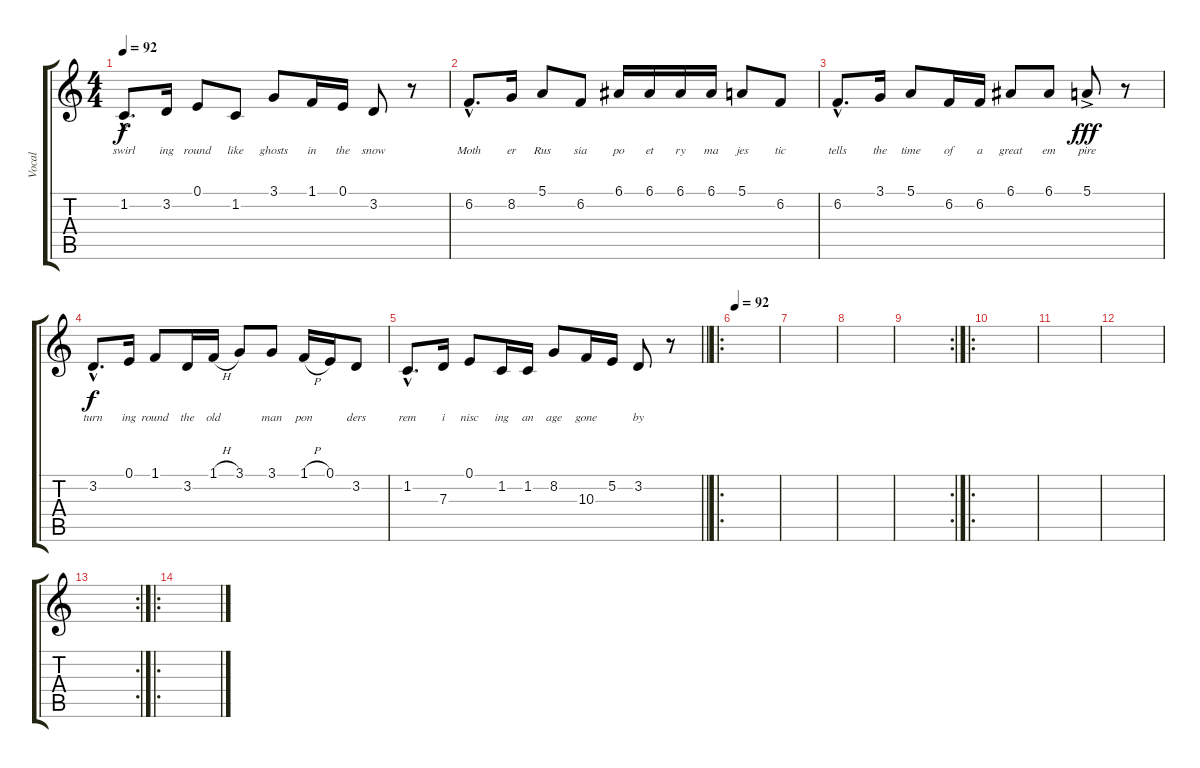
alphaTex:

\track ("Vocal" "Vocal") {instrument rockorgan}
\staff {score tabs}
\tuning (E4 B3 G3 D3 A2 E2) {hide}
\ts (4 4)
\tempo 92
\clef g2
\ks c
1.2{hac}.8{d lyrics (0 "swirl") lyrics (1 "") lyrics (2 "") lyrics (3 "") lyrics (4 "") dy f} 3.2.16{lyrics (0 "ing") lyrics (1 "") lyrics (2 "") lyrics (3 "") lyrics (4 "")} 0.1.8{lyrics (0 "round") lyrics (1 "") lyrics (2 "") lyrics (3 "") lyrics (4 "")} 1.2.8{lyrics (0 "like") lyrics (1 "") lyrics (2 "") lyrics (3 "") lyrics (4 "")} 3.1.8{lyrics (0 "ghosts") lyrics (1 "") lyrics (2 "") lyrics (3 "") lyrics (4 "")} 1.1.16{lyrics (0 "in") lyrics (1 "") lyrics (2 "") lyrics (3 "") lyrics (4 "")} 0.1.16{lyrics (0 "the") lyrics (1 "") lyrics (2 "") lyrics (3 "") lyrics (4 "")} 3.2.8{lyrics (0 "snow") lyrics (1 "") lyrics (2 "") lyrics (3 "") lyrics (4 "")} r.8 |
6.2{hac}.8{d lyrics (0 "Moth") lyrics (1 "") lyrics (2 "") lyrics (3 "") lyrics (4 "")} 8.2.16{lyrics (0 "er") lyrics (1 "") lyrics (2 "") lyrics (3 "") lyrics (4 "")} 5.1.8{lyrics (0 "Rus") lyrics (1 "") lyrics (2 "") lyrics (3 "") lyrics (4 "")} 6.2.8{lyrics (0 "sia") lyrics (1 "") lyrics (2 "") lyrics (3 "") lyrics (4 "")} 6.1.16{lyrics (0 "po") lyrics (1 "") lyrics (2 "") lyrics (3 "") lyrics (4 "")} 6.1.16{lyrics (0 "et") lyrics (1 "") lyrics (2 "") lyrics (3 "") lyrics (4 "")} 6.1.16{lyrics (0 "ry") lyrics (1 "") lyrics (2 "") lyrics (3 "") lyrics (4 "")} 6.1.16{lyrics (0 "ma") lyrics (1 "") lyrics (2 "") lyrics (3 "") lyrics (4 "")} 5.1.8{lyrics (0 "jes") lyrics (1 "") lyrics (2 "") lyrics (3 "") lyrics (4 "")} 6.2.8{lyrics (0 "tic") lyrics (1 "") lyrics (2 "") lyrics (3 "") lyrics (4 "")} |
6.2{hac}.8{d lyrics (0 "tells") lyrics (1 "") lyrics (2 "") lyrics (3 "") lyrics (4 "")} 3.1.16{lyrics (0 "the") lyrics (1 "") lyrics (2 "") lyrics (3 "") lyrics (4 "")} 5.1.8{lyrics (0 "time") lyrics (1 "") lyrics (2 "") lyrics (3 "") lyrics (4 "")} 6.2.16{lyrics (0 "of") lyrics (1 "") lyrics (2 "") lyrics (3 "") lyrics (4 "")} 6.2.16{lyrics (0 "a") lyrics (1 "") lyrics (2 "") lyrics (3 "") lyrics (4 "")} 6.1.8{lyrics (0 "great") lyrics (1 "") lyrics (2 "") lyrics (3 "") lyrics (4 "")} 6.1.8{lyrics (0 "em") lyrics (1 "") lyrics (2 "") lyrics (3 "") lyrics (4 "")} 5.1{ac}.8{lyrics (0 "pire") lyrics (1 "") lyrics (2 "") lyrics (3 "") lyrics (4 "") dy fff} r.8 |
3.2{hac}.8{d lyrics (0 "turn") lyrics (1 "") lyrics (2 "") lyrics (3 "") lyrics (4 "") dy f} 0.1.16{lyrics (0 "ing") lyrics (1 "") lyrics (2 "") lyrics (3 "") lyrics (4 "")} 1.1.8{lyrics (0 "round") lyrics (1 "") lyrics (2 "") lyrics (3 "") lyrics (4 "")} 3.2.16{lyrics (0 "the") lyrics (1 "") lyrics (2 "") lyrics (3 "") lyrics (4 "")} 1.1{h}.16{lyrics (0 "old") lyrics (1 "") lyrics (2 "") lyrics (3 "") lyrics (4 "")} 3.1.8{lyrics (0 "") lyrics (1 "") lyrics (2 "") lyrics (3 "") lyrics (4 "")} 3.1.8{lyrics (0 "man") lyrics (1 "") lyrics (2 "") lyrics (3 "") lyrics (4 "")} 1.1{h}.16{lyrics (0 "pon") lyrics (1 "") lyrics (2 "") lyrics (3 "") lyrics (4 "")} 0.1.16{lyrics (0 "") lyrics (1 "") lyrics (2 "") lyrics (3 "") lyrics (4 "")} 3.2.8{lyrics (0 "ders") lyrics (1 "") lyrics (2 "") lyrics (3 "") lyrics (4 "")} |
\barLineRight lightlight
1.2{hac}.8{d lyrics (0 "rem") lyrics (1 "") lyrics (2 "") lyrics (3 "") lyrics (4 "")} 7.3.16{lyrics (0 "i") lyrics (1 "") lyrics (2 "") lyrics (3 "") lyrics (4 "")} 0.1.8{lyrics (0 "nisc") lyrics (1 "") lyrics (2 "") lyrics (3 "") lyrics (4 "")} 1.2.16{lyrics (0 "ing") lyrics (1 "") lyrics (2 "") lyrics (3 "") lyrics (4 "")} 1.2.16{lyrics (0 "an") lyrics (1 "") lyrics (2 "") lyrics (3 "") lyrics (4 "")} 8.2.8{lyrics (0 "age") lyrics (1 "") lyrics (2 "") lyrics (3 "") lyrics (4 "")} 10.3.16{lyrics (0 "gone") lyrics (1 "") lyrics (2 "") lyrics (3 "") lyrics (4 "")} 5.2.16{lyrics (0 "") lyrics (1 "") lyrics (2 "") lyrics (3 "") lyrics (4 "")} 3.2.8{lyrics (0 "by") lyrics (1 "") lyrics (2 "") lyrics (3 "") lyrics (4 "")} r.8 |
\ro
\tempo 92
|
|
|
\rc 2
|
\ro
|
|
|
\rc 2
|
\ro
